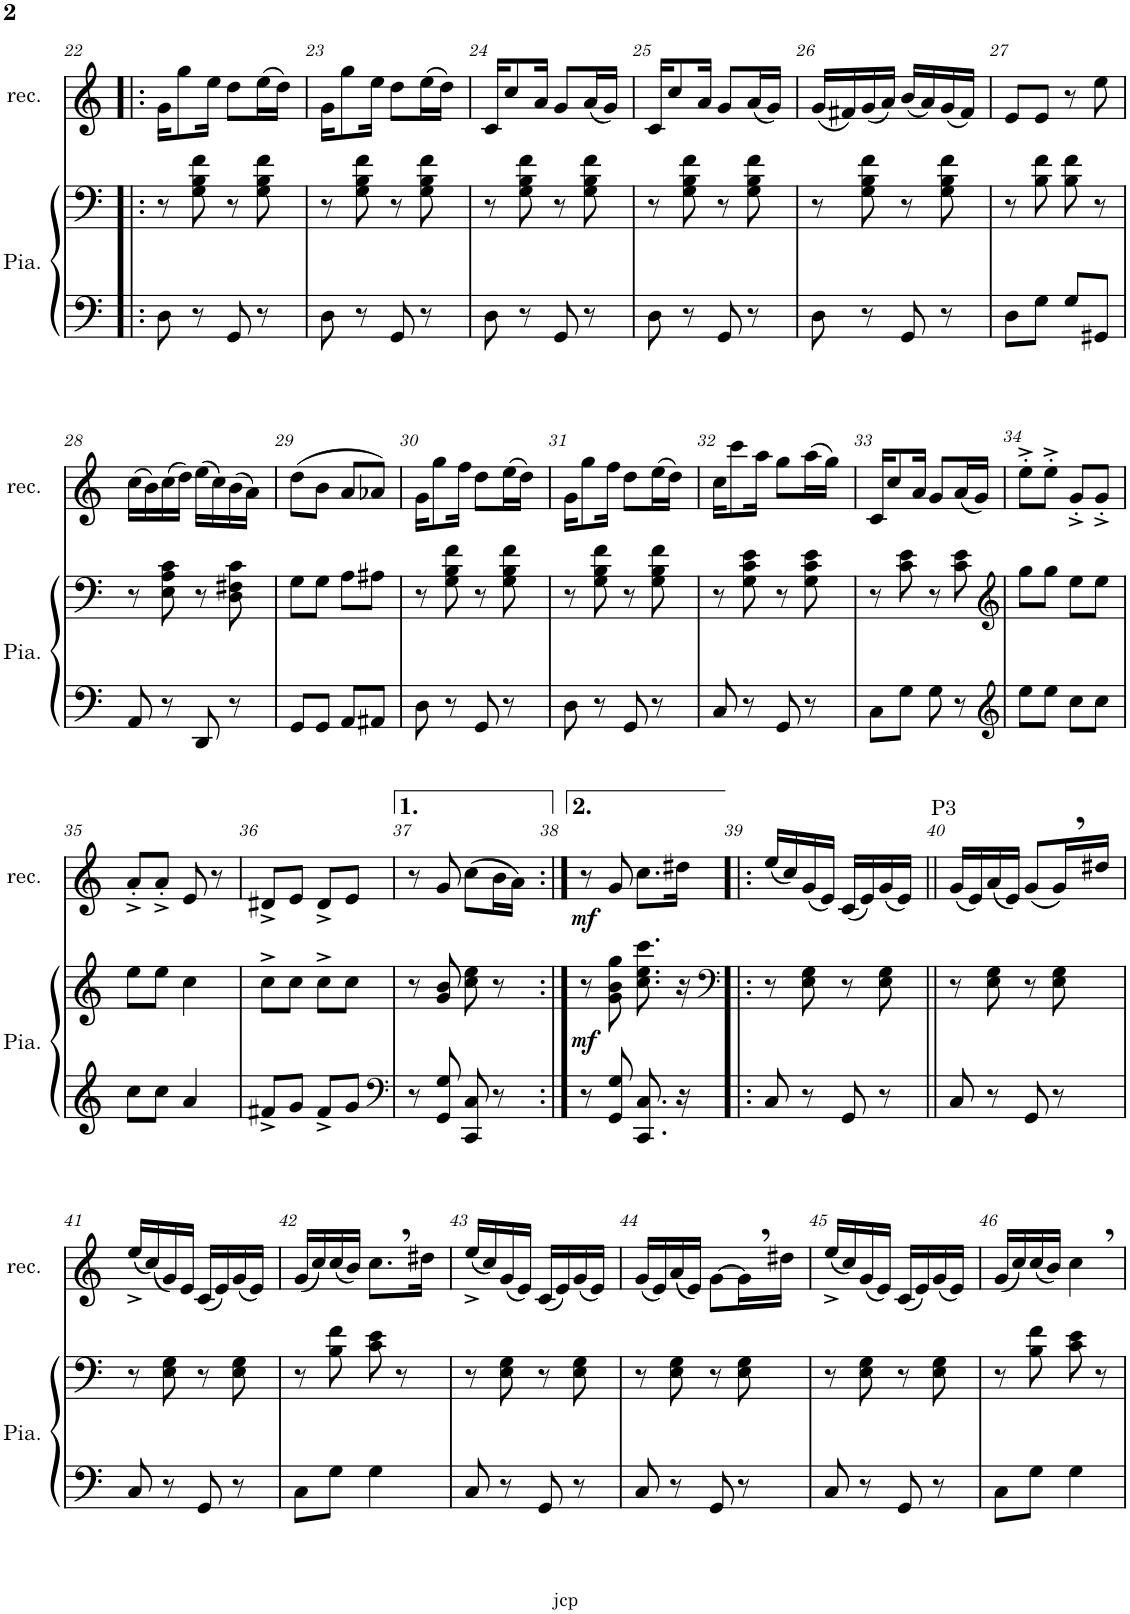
**kern	**kern	**dynam	**kern	**dynam
*part2	*part2	*part2	*part1	*part1
*staff3	*staff2	*staff2/3	*staff1	*staff1
*I"Piano	*	*	*I"Recorder	*
*I'Pia.	*	*	*I'rec.	*
!!LO:PB:g=z
*clefF4	*clefF4	*	*clefG2	*
*k[]	*k[]	*	*k[]	*
*M2/4	*M2/4	*	*M2/4	*
=22!|:	=22!|:	=22!|:	=22!|:	=22!|:
8D\	8r	.	16g\KL	.
.	.	.	8gg\	.
8r	8G\ 8B\ 8f\	.	.	.
.	.	.	16ee\Jk	.
8GG/	8r	.	8dd\L	.
8r	8G\ 8B\ 8f\	.	(16ee\L	.
.	.	.	16dd\JJ)	.
=23	=23	=23	=23	=23
8D\	8r	.	16g\KL	.
.	.	.	8gg\	.
8r	8G\ 8B\ 8f\	.	.	.
.	.	.	16ee\Jk	.
8GG/	8r	.	8dd\L	.
8r	8G\ 8B\ 8f\	.	(16ee\L	.
.	.	.	16dd\JJ)	.
=24	=24	=24	=24	=24
8D\	8r	.	16c/KL	.
.	.	.	8cc/	.
8r	8G\ 8B\ 8f\	.	.	.
.	.	.	16a/Jk	.
8GG/	8r	.	8g/L	.
8r	8G\ 8B\ 8f\	.	(16a/L	.
.	.	.	16g/JJ)	.
=25	=25	=25	=25	=25
8D\	8r	.	16c/KL	.
.	.	.	8cc/	.
8r	8G\ 8B\ 8f\	.	.	.
.	.	.	16a/Jk	.
8GG/	8r	.	8g/L	.
8r	8G\ 8B\ 8f\	.	(16a/L	.
.	.	.	16g/JJ)	.
=26	=26	=26	=26	=26
8D\	8r	.	(16g/LL	.
.	.	.	16f#X/)	.
8r	8G\ 8B\ 8f\	.	(16g/	.
.	.	.	16a/JJ)	.
8GG/	8r	.	(16b/LL	.
.	.	.	16a/)	.
8r	8G\ 8B\ 8f\	.	(16g/	.
.	.	.	16f#/JJ)	.
=27	=27	=27	=27	=27
8D\L	8r	.	8e/L	.
8G\J	8B\ 8f\	.	8e/J	.
8G/L	8B\ 8f\	.	8r	.
8GG#X/J	8r	.	8ee\	.
!!LO:LB:g=z
=28	=28	=28	=28	=28
8AA/	8r	.	(16cc\LL	.
.	.	.	16b\)	.
8r	8E\ 8A\ 8c\	.	(16cc\	.
.	.	.	16dd\JJ)	.
8DD/	8r	.	(16ee\LL	.
.	.	.	16cc\)	.
8r	8D\ 8F#X\ 8c\	.	(16b\	.
.	.	.	16a\JJ)	.
=29	=29	=29	=29	=29
8GG/L	8G\L	.	(8dd\L	.
8GG/J	8G\J	.	8b\J	.
8AA/L	8A\L	.	8a/L	.
8AA#X/J	8A#X\J	.	8a-X/J)	.
=30	=30	=30	=30	=30
8D\	8r	.	16g\KL	.
.	.	.	8gg\	.
8r	8G\ 8B\ 8f\	.	.	.
.	.	.	16ff\Jk	.
8GG/	8r	.	8dd\L	.
8r	8G\ 8B\ 8f\	.	(16ee\L	.
.	.	.	16dd\JJ)	.
=31	=31	=31	=31	=31
8D\	8r	.	16g\KL	.
.	.	.	8gg\	.
8r	8G\ 8B\ 8f\	.	.	.
.	.	.	16ff\Jk	.
8GG/	8r	.	8dd\L	.
8r	8G\ 8B\ 8f\	.	(16ee\L	.
.	.	.	16dd\JJ)	.
=32	=32	=32	=32	=32
8C/	8r	.	16cc\KL	.
.	.	.	8ccc\	.
8r	8G\ 8c\ 8e\	.	.	.
.	.	.	16aa\Jk	.
8GG/	8r	.	8gg\L	.
8r	8G\ 8c\ 8e\	.	(16aa\L	.
.	.	.	16gg\JJ)	.
=33	=33	=33	=33	=33
8C\L	8r	.	16c/KL	.
.	.	.	8cc/	.
8G\J	8c\ 8e\	.	.	.
.	.	.	16a/Jk	.
8G\	8r	.	8g/L	.
8r	8c\ 8e\	.	(16a/L	.
.	.	.	16g/JJ)	.
=34	=34	=34	=34	=34
*clefG2	*clefG2	*	*	*
8ee\L	8gg\L	.	8ee'^\L	.
8ee\J	8gg\J	.	8ee'^\J	.
8cc\L	8ee\L	.	8g'^/L	.
8cc\J	8ee\J	.	8g'^/J	.
!!LO:LB:g=z
=35	=35	=35	=35	=35
8cc\L	8ee\L	.	8a'^/L	.
8cc\J	8ee\J	.	8a'^/J	.
4a/	4cc\	.	8e/	.
.	.	.	8r	.
=36	=36	=36	=36	=36
8f#X^/L	8cc^\L	.	8d#X^/L	.
8g/J	8cc\J	.	8e/J	.
8f#^/L	8cc^\L	.	8d#^/L	.
8g/J	8cc\J	.	8e/J	.
=37	=37	=37	=37	=37
*clefF4	*	*	*	*
8r	8r	.	8r	.
8GG/ 8G/	8g/ 8b/	.	8g/	.
8CC/ 8C/	8cc\ 8ee\	.	(8cc\L	.
8r	8r	.	16b\L	.
.	.	.	16a\JJ)	.
=38:|!	=38:|!	=38:|!	=38:|!	=38:|!
!	!	!LO:DY:b	!	!LO:DY:b
8r	8r	mf	8r	mf
8GG/ 8G/	8g\ 8b\ 8gg\	.	8g/	.
8.CC/ 8.C/	8.cc\ 8.ee\ 8.ccc\	.	8.cc\L	.
16r	16r	.	16dd#X\Jk	.
=39!|:	=39!|:	=39!|:	=39!|:	=39!|:
*	*clefF4	*	*	*
8C/	8r	.	(16ee/LL	.
.	.	.	16cc/)	.
8r	8E\ 8G\	.	(16g/	.
.	.	.	16e/JJ)	.
8GG/	8r	.	(16c/LL	.
.	.	.	16e/)	.
8r	8E\ 8G\	.	(16g/	.
.	.	.	16e/JJ)	.
=40||	=40||	=40||	=40||	=40||
!	!	!	!LO:TX:a:t=P3	!
8C/	8r	.	(16g/LL	.
.	.	.	16e/)	.
8r	8E\ 8G\	.	(16a/	.
.	.	.	16e/JJ)	.
8GG/	8r	.	(8g/L	.
8r	8E\ 8G\	.	16g,/L)	.
.	.	.	16dd#X/JJ	.
!!LO:LB:g=z
=41	=41	=41	=41	=41
8C/	8r	.	(16ee^/LL	.
.	.	.	(16cc/)	.
8r	8E\ 8G\	.	16g/)	.
.	.	.	16e/JJ	.
8GG/	8r	.	(16c/LL	.
.	.	.	16e/)	.
8r	8E\ 8G\	.	(16g/	.
.	.	.	16e/JJ)	.
=42	=42	=42	=42	=42
8C\L	8r	.	(16g/LL	.
.	.	.	16cc/)	.
8G\J	8B\ 8f\	.	(16cc/	.
.	.	.	16b/JJ)	.
4G\	8c\ 8e\	.	8.cc,\L	.
.	8r	.	.	.
.	.	.	16dd#X\Jk	.
=43	=43	=43	=43	=43
8C/	8r	.	(16ee^/LL	.
.	.	.	16cc/)	.
8r	8E\ 8G\	.	(16g/	.
.	.	.	16e/JJ)	.
8GG/	8r	.	(16c/LL	.
.	.	.	16e/)	.
8r	8E\ 8G\	.	(16g/	.
.	.	.	16e/JJ)	.
=44	=44	=44	=44	=44
8C/	8r	.	(16g/LL	.
.	.	.	16e/)	.
8r	8E\ 8G\	.	(16a/	.
.	.	.	16e/JJ)	.
8GG/	8r	.	[8g\L	.
8r	8E\ 8G\	.	16g,\L]	.
.	.	.	16dd#X\JJ	.
=45	=45	=45	=45	=45
8C/	8r	.	(16ee^/LL	.
.	.	.	16cc/)	.
8r	8E\ 8G\	.	(16g/	.
.	.	.	16e/JJ)	.
8GG/	8r	.	(16c/LL	.
.	.	.	16e/)	.
8r	8E\ 8G\	.	(16g/	.
.	.	.	16e/JJ)	.
=46	=46	=46	=46	=46
8C\L	8r	.	(16g/LL	.
.	.	.	16cc/)	.
8G\J	8B\ 8f\	.	(16cc/	.
.	.	.	16b/JJ)	.
4G\	8c\ 8e\	.	4cc,\	.
.	8r	.	.	.
=	=	=	=	=
*-	*-	*-	*-	*-
